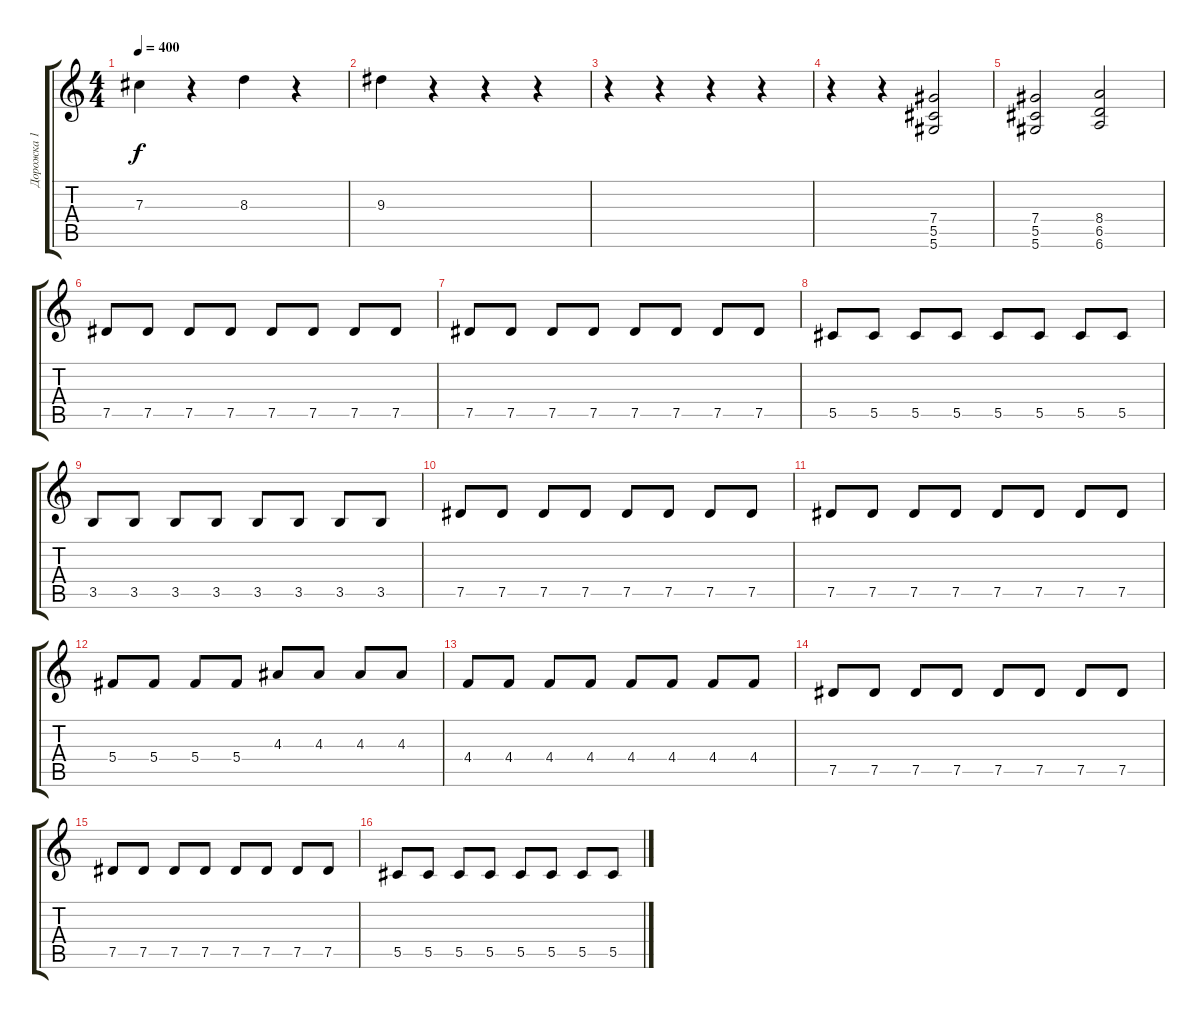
\track ("Дорожка 1" "Дорожка 1") {instrument overdrivenguitar}
\staff {score tabs}
\tuning (Eb4 Bb3 Gb3 Db3 Ab2 Eb2) {hide}
\ts (4 4)
\tempo 400
\clef g2
\ks c
7.3.4{dy f} r.4 8.3.4 r.4 |
9.3.4 r.4 r.4 r.4 |
r.4 r.4 r.4 r.4 |
r.4 r.4 (7.4 5.5 5.6).2 |
(7.4 5.5 5.6).2 (8.4 6.5 6.6).2 |
7.5.8 7.5.8 7.5.8 7.5.8 7.5.8 7.5.8 7.5.8 7.5.8 |
7.5.8 7.5.8 7.5.8 7.5.8 7.5.8 7.5.8 7.5.8 7.5.8 |
5.5.8 5.5.8 5.5.8 5.5.8 5.5.8 5.5.8 5.5.8 5.5.8 |
3.5.8 3.5.8 3.5.8 3.5.8 3.5.8 3.5.8 3.5.8 3.5.8 |
7.5.8 7.5.8 7.5.8 7.5.8 7.5.8 7.5.8 7.5.8 7.5.8 |
7.5.8 7.5.8 7.5.8 7.5.8 7.5.8 7.5.8 7.5.8 7.5.8 |
5.4.8 5.4.8 5.4.8 5.4.8 4.3.8 4.3.8 4.3.8 4.3.8 |
4.4.8 4.4.8 4.4.8 4.4.8 4.4.8 4.4.8 4.4.8 4.4.8 |
7.5.8 7.5.8 7.5.8 7.5.8 7.5.8 7.5.8 7.5.8 7.5.8 |
7.5.8 7.5.8 7.5.8 7.5.8 7.5.8 7.5.8 7.5.8 7.5.8 |
5.5.8 5.5.8 5.5.8 5.5.8 5.5.8 5.5.8 5.5.8 5.5.8
